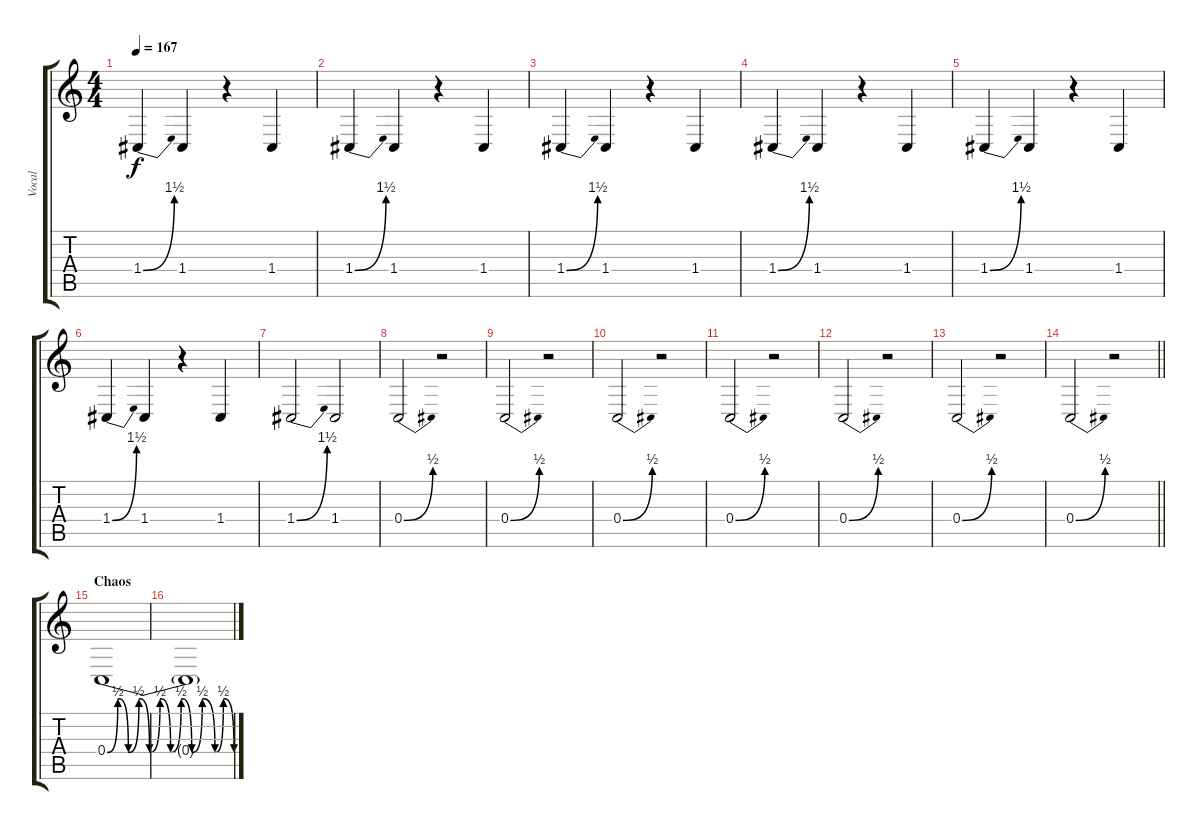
\track ("Vocal" "Vocal") {instrument trumpet}
\staff {score tabs}
\tuning (D4 A3 F3 C3 G2 C2) {hide}
\ts (4 4)
\tempo 167
\clef g2
\ks c
1.4{be (bend 0 0 60 6)}.4{dy f} 1.4.4 r.4 1.4.4 |
1.4{be (bend 0 0 60 6)}.4 1.4.4 r.4 1.4.4 |
1.4{be (bend 0 0 60 6)}.4 1.4.4 r.4 1.4.4 |
1.4{be (bend 0 0 60 6)}.4 1.4.4 r.4 1.4.4 |
1.4{be (bend 0 0 60 6)}.4 1.4.4 r.4 1.4.4 |
1.4{be (bend 0 0 60 6)}.4 1.4.4 r.4 1.4.4 |
1.4{be (bend 0 0 60 6)}.2 1.4.2 |
0.4{be (bend 0 0 60 2)}.2 r.2 |
0.4{be (bend 0 0 60 2)}.2 r.2 |
0.4{be (bend 0 0 60 2)}.2 r.2 |
0.4{be (bend 0 0 60 2)}.2 r.2 |
0.4{be (bend 0 0 60 2)}.2 r.2 |
0.4{be (bend 0 0 60 2)}.2 r.2 |
\barLineRight lightlight
0.4{be (bend 0 0 60 2)}.2 r.2 |
\section ("" "Chaos")
0.4{be (custom 0 0 5 2 10 0 15 2 20 0 25 2 30 0 35 2 40 0 45 2 51 0 55 2 60 0)}.1 |
0.4{t}.1
